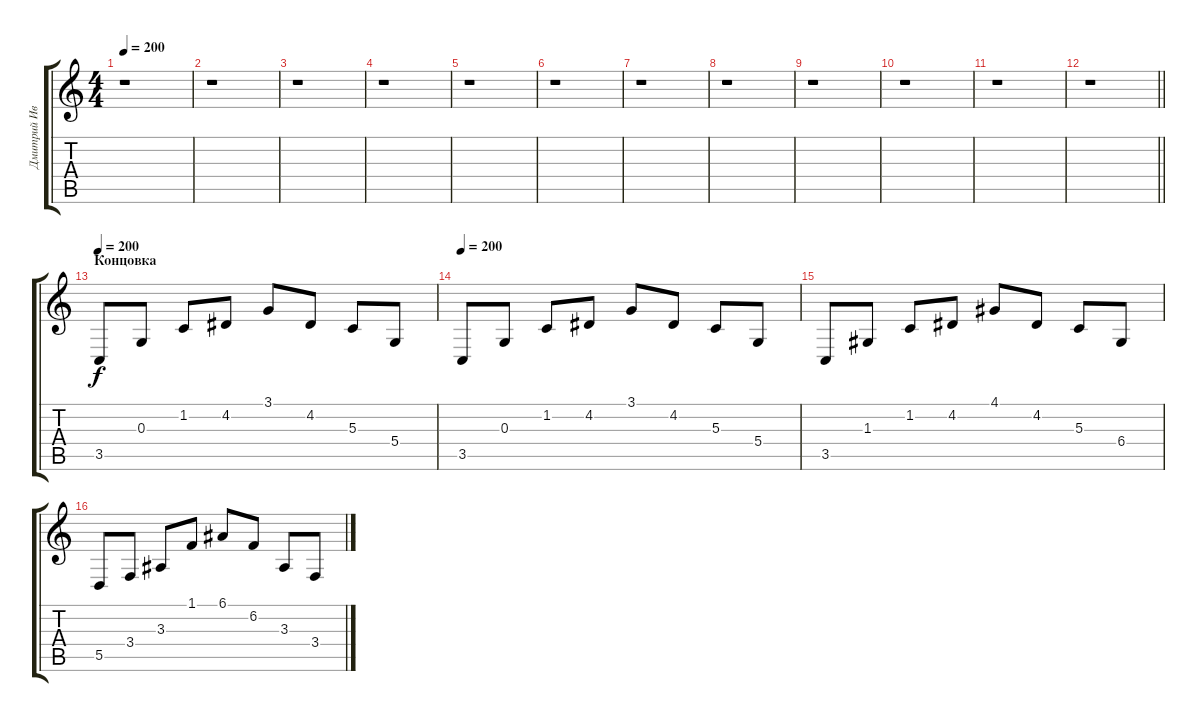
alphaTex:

\track ("Дмитрий Иванов" "Дмитрий Ив") {instrument clavinet}
\staff {score tabs}
\tuning (E4 B3 G3 D3 A2 E2) {hide}
\ts (4 4)
\tempo 200
\clef g2
\ks c
r.1{dy mf} |
r.1 |
r.1 |
r.1 |
r.1 |
r.1 |
r.1 |
r.1 |
r.1 |
r.1 |
r.1 |
\barLineRight lightlight
r.1 |
\section ("" "Концовка")
\tempo 200
3.5.8{dy f} 0.3.8 1.2.8 4.2.8 3.1.8 4.2.8 5.3.8 5.4.8 |
\tempo 200
3.5.8 0.3.8 1.2.8 4.2.8 3.1.8 4.2.8 5.3.8 5.4.8 |
3.5.8 1.3.8 1.2.8 4.2.8 4.1.8 4.2.8 5.3.8 6.4.8 |
5.5.8 3.4.8 3.3.8 1.1.8 6.1.8 6.2.8 3.3.8 3.4.8
